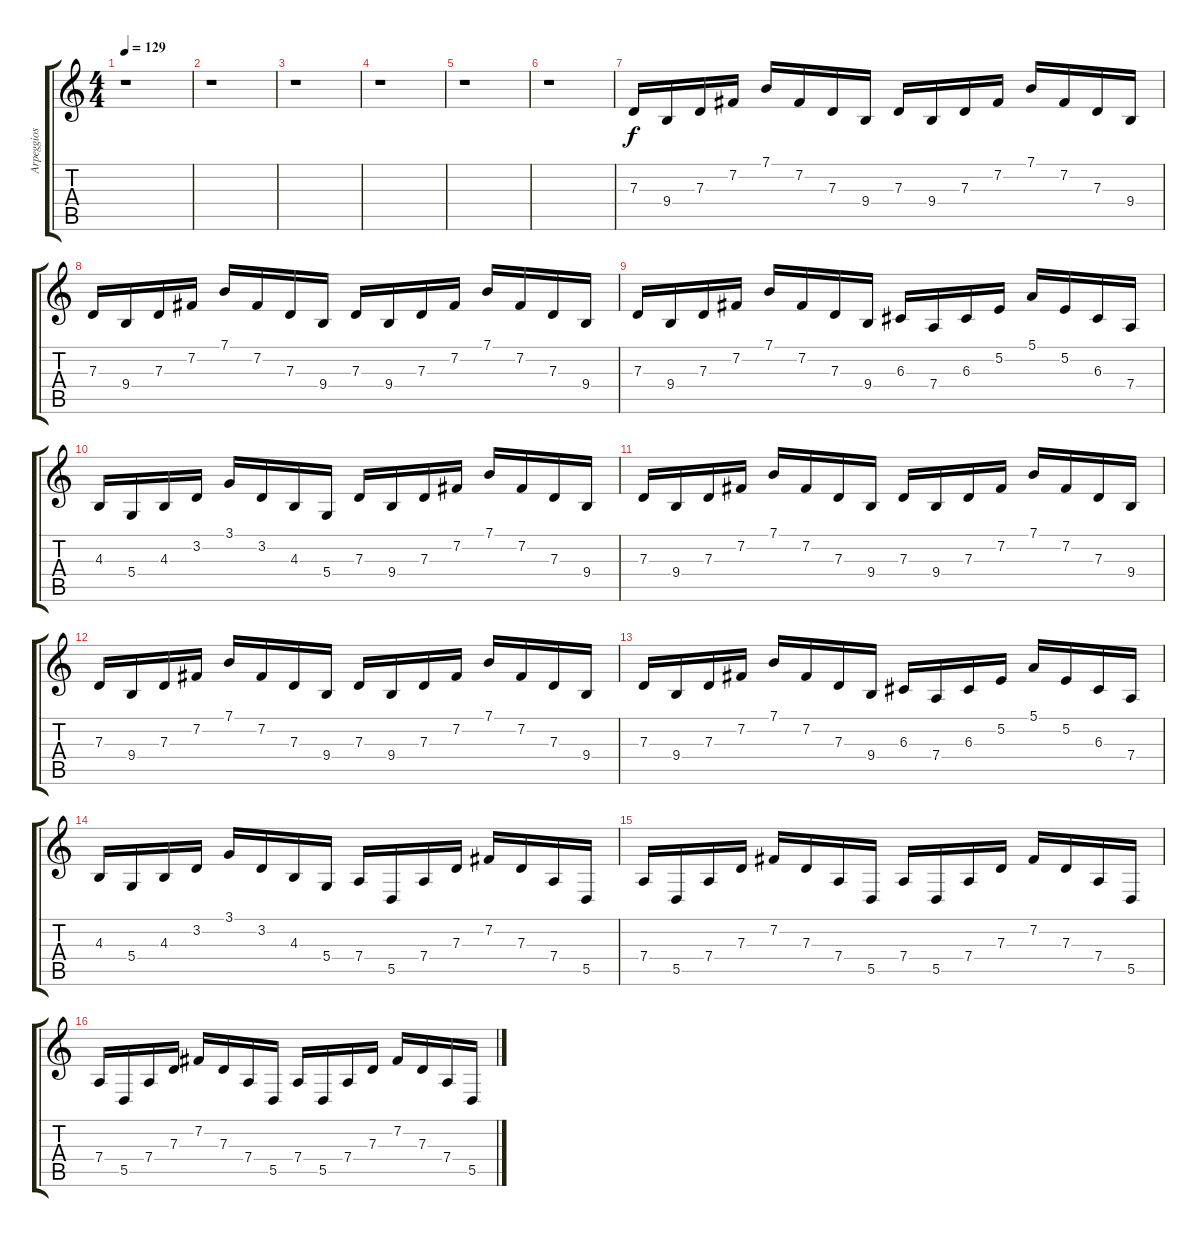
\track ("Arpeggios" "Arpeggios") {instrument lead4chiff}
\staff {score tabs}
\tuning (E4 B3 G3 D3 A2 E2) {hide}
\ts (4 4)
\tempo 129
\clef g2
\ks c
r.1{dy f} |
r.1 |
r.1 |
r.1 |
r.1 |
r.1 |
7.3.16 9.4.16 7.3.16 7.2.16 7.1.16 7.2.16 7.3.16 9.4.16 7.3.16 9.4.16 7.3.16 7.2.16 7.1.16 7.2.16 7.3.16 9.4.16 |
7.3.16 9.4.16 7.3.16 7.2.16 7.1.16 7.2.16 7.3.16 9.4.16 7.3.16 9.4.16 7.3.16 7.2.16 7.1.16 7.2.16 7.3.16 9.4.16 |
7.3.16 9.4.16 7.3.16 7.2.16 7.1.16 7.2.16 7.3.16 9.4.16 6.3.16 7.4.16 6.3.16 5.2.16 5.1.16 5.2.16 6.3.16 7.4.16 |
4.3.16 5.4.16 4.3.16 3.2.16 3.1.16 3.2.16 4.3.16 5.4.16 7.3.16 9.4.16 7.3.16 7.2.16 7.1.16 7.2.16 7.3.16 9.4.16 |
7.3.16 9.4.16 7.3.16 7.2.16 7.1.16 7.2.16 7.3.16 9.4.16 7.3.16 9.4.16 7.3.16 7.2.16 7.1.16 7.2.16 7.3.16 9.4.16 |
7.3.16 9.4.16 7.3.16 7.2.16 7.1.16 7.2.16 7.3.16 9.4.16 7.3.16 9.4.16 7.3.16 7.2.16 7.1.16 7.2.16 7.3.16 9.4.16 |
7.3.16 9.4.16 7.3.16 7.2.16 7.1.16 7.2.16 7.3.16 9.4.16 6.3.16 7.4.16 6.3.16 5.2.16 5.1.16 5.2.16 6.3.16 7.4.16 |
4.3.16 5.4.16 4.3.16 3.2.16 3.1.16 3.2.16 4.3.16 5.4.16 7.4.16 5.5.16 7.4.16 7.3.16 7.2.16 7.3.16 7.4.16 5.5.16 |
7.4.16 5.5.16 7.4.16 7.3.16 7.2.16 7.3.16 7.4.16 5.5.16 7.4.16 5.5.16 7.4.16 7.3.16 7.2.16 7.3.16 7.4.16 5.5.16 |
7.4.16 5.5.16 7.4.16 7.3.16 7.2.16 7.3.16 7.4.16 5.5.16 7.4.16 5.5.16 7.4.16 7.3.16 7.2.16 7.3.16 7.4.16 5.5.16
